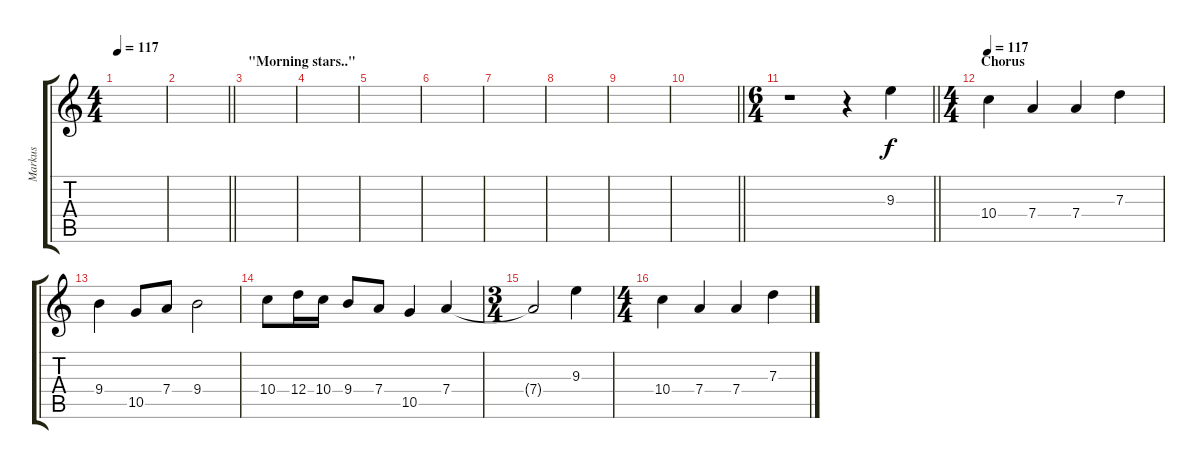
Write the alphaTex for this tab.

\track ("Markus" "Markus") {instrument distortionguitar}
\staff {score tabs}
\tuning (E4 B3 G3 D3 A2 E2) {hide}
\ts (4 4)
\tempo 117
\clef g2
\ks c
|
\barLineRight lightlight
|
\section ("" "\"Morning stars..\"")
|
|
|
|
|
|
|
\barLineRight lightlight
|
\ts (6 4)
\section ("" "")
\barLineRight lightlight
r.1 r.4 9.3.4 |
\ts (4 4)
\section ("" "Chorus")
\tempo 117
10.4.4 7.4.4 7.4.4 7.3.4 |
9.4.4 10.5.8 7.4.8 9.4.2 |
10.4.8 12.4.16 10.4.16 9.4.8 7.4.8 10.5.4 7.4.4 |
\ts (3 4)
7.4{t}.2 9.3.4 |
\ts (4 4)
10.4.4 7.4.4 7.4.4 7.3.4
